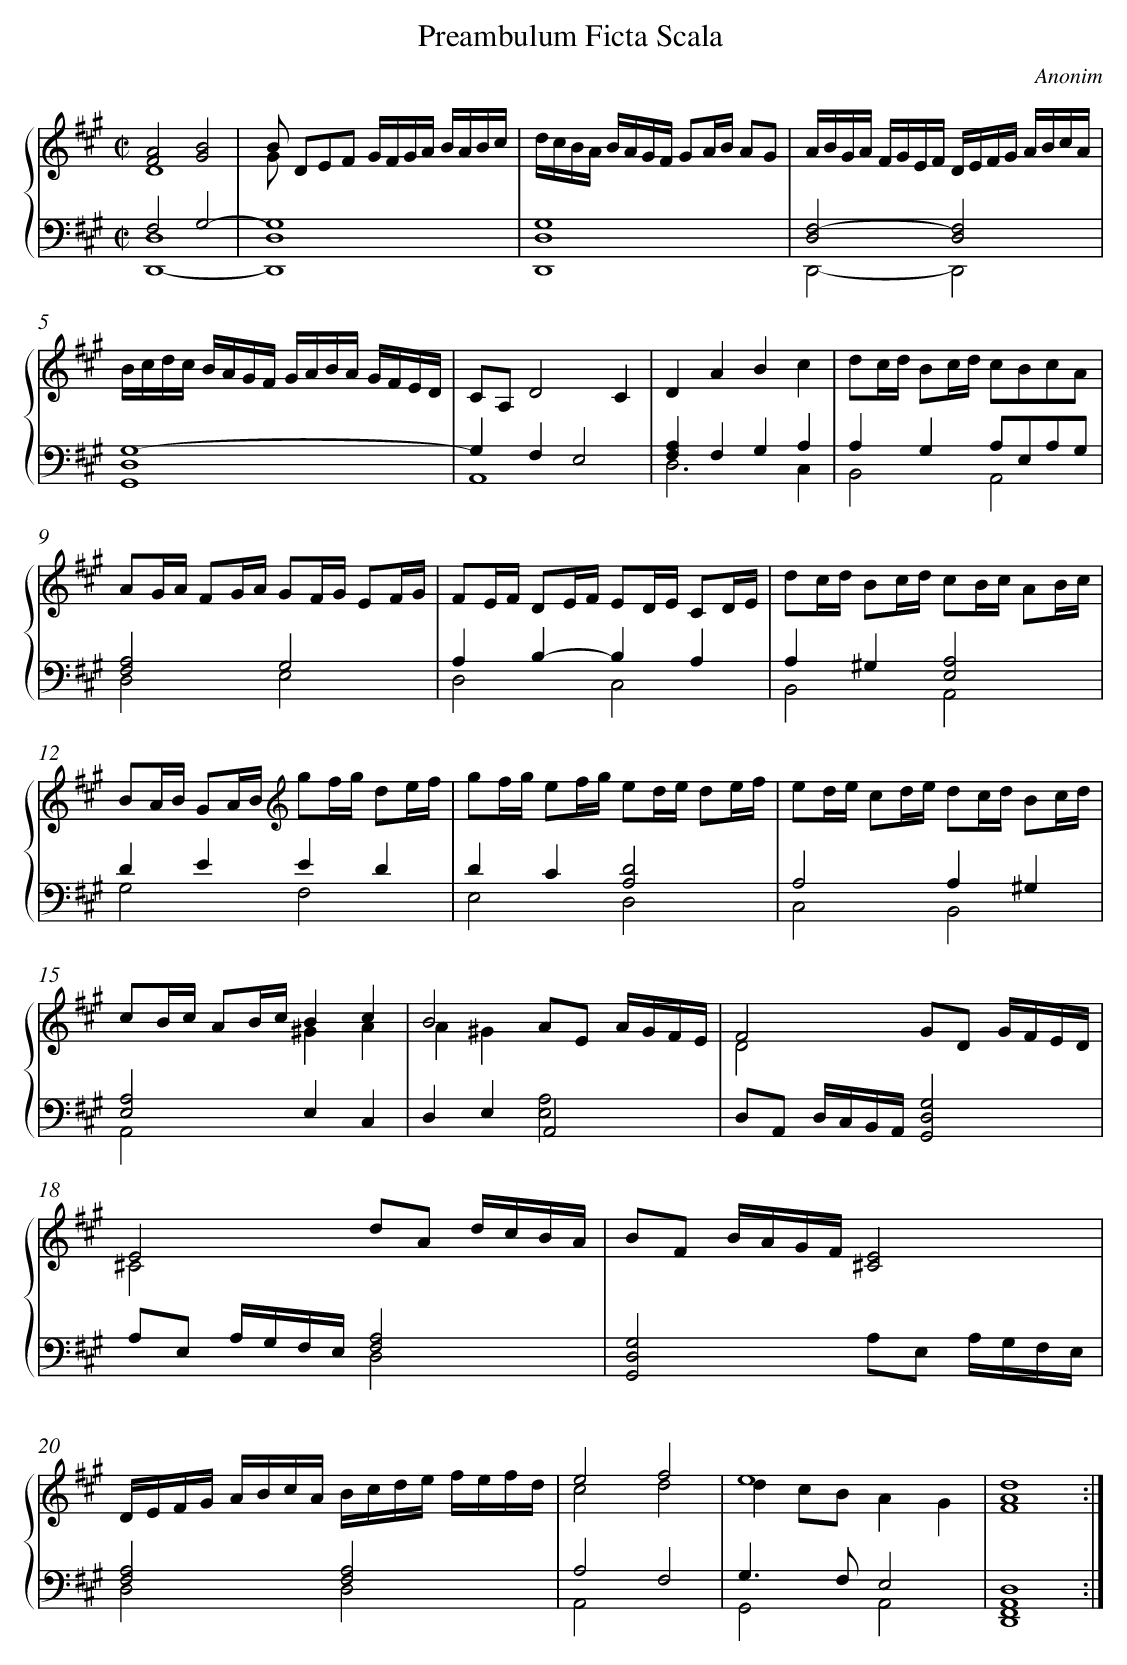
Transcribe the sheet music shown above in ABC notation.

X:1
T: Preambulum Ficta Scala
C: Anonim
L: 1/16
M: C|
%%staves {1 2}
V: 1
V: 2 clef=bass
K: A
[V:1] [A8F8][B8G8] & D16 |
[V:2] F,8G,8- & [D,16D,,16-] |
[V:1] B2 D2E2F2 GFGA BABc & G2 x2x4x8 |
[V:2] [G,16D,16] & D,,16 |
[V:1] dcBA BAGF G2AB A2G2 |
[V:2] [G,16D,16] & D,,16 |
[V:1] ABGA FGEF DEFG ABcA |
[V:2] [F,8-D,8][F,8D,8] & D,,8-D,,8 |
[V:1] Bcdc BAGF GABA GFED |
[V:2] [G,16-D,16] & G,,16 |
[V:1] C2A,2D8C4 |
[V:2] G,4F,4E,8 & A,,16 |
[V:1] D4A4B4c4 |
[V:2] [A,4F,4]F,4G,4A,4 & D,12C,4 |
[V:1] d2cd B2cd c2B2c2A2 |
[V:2] A,4G,4A,2E,2A,2G,2 & B,,8A,,8 |
[V:1] A2GA F2GA G2FG E2FG |
[V:2] [A,8F,8]G,8 & D,8E,8 |
[V:1] F2EF D2EF E2DE C2DE |
[V:2] A,4B,4-B,4A,4 & D,8C,8 |
[V:1] d2cd B2cd c2Bc A2Bc |
[V:2] A,4^G,4[A,8E,8] & B,,8A,,8 |
[V:1] B2AB G2AB[K:clef=treble] g2fg d2ef |
[V:2] D4E4E4D4 & G,8F,8 |
[V:1] g2fg e2fg e2de d2ef |
[V:2] D4C4[D8A,8] & E,8D,8 |
[V:1] e2de c2de d2cd B2cd |
[V:2] A,8A,4^G,4 & C,8B,,8 |
[V:1] c2Bc A2BcB4c4 & x8^G4A4 |
[V:2] [A,8E,8]E,4C,4 & A,,8x8 |
[V:1] B8A2E2 AGFE & A4^G4x8 |
[V:2] D,4E,4A,,8 & x8[A,8E,8] |
[V:1] F8G2D2 GFED & D8x8 |
[V:2] D,2A,,2 D,C,B,,A,,[G,8D,8G,,8] |
[V:1] E8d2A2 dcBA & ^C8x8 |
[V:2] A,2E,2 A,G,F,E,[A,8F,8] & x4x4D,8 |
[V:1] B2F2 BAGF[E8^C8] |
[V:2] [G,8D,8G,,8]A,2E,2 A,G,F,E, |
[V:1] DEFG ABcA Bcde fefd |
[V:2] [A,8F,8][A,8F,8] & D,8D,8 |
[V:1] e8f8 & c8d8 |
[V:2] A,8F,8 & A,,8x8 |
[V:1] e16 & d4c2B2A4G4 |
[V:2] G,4>F,4E,8 & G,,8A,,8 |
[V:1] d16 & [A16F16] :|]
[V:2] [D,16A,,16F,,16D,,16] :|]
